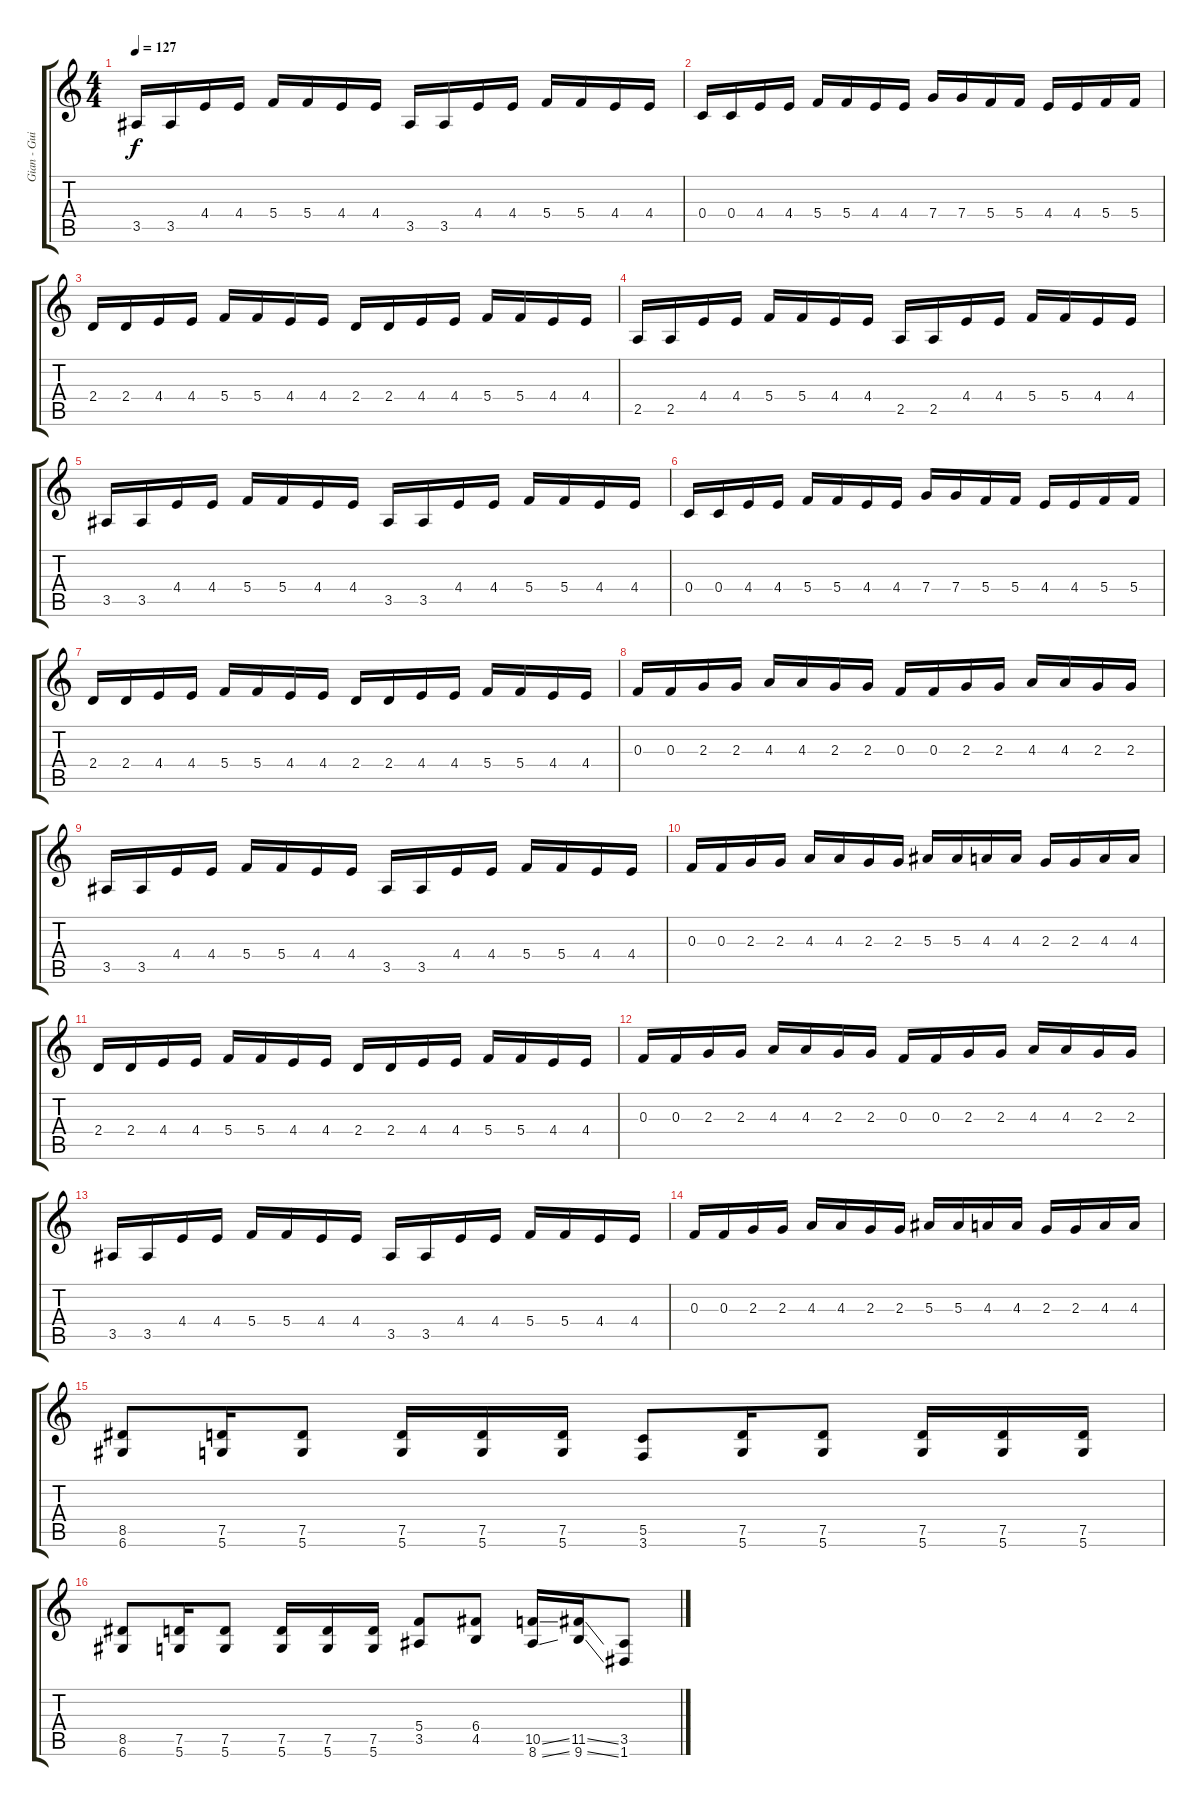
\track ("Gian - Guitar 2" "Gian - Gui") {instrument distortionguitar}
\staff {score tabs}
\tuning (D4 A3 F3 C3 G2 D2) {hide}
\ts (4 4)
\tempo 127
\clef g2
\ks c
3.5.16{dy f} 3.5.16 4.4.16 4.4.16 5.4.16 5.4.16 4.4.16 4.4.16 3.5.16 3.5.16 4.4.16 4.4.16 5.4.16 5.4.16 4.4.16 4.4.16 |
0.4.16 0.4.16 4.4.16 4.4.16 5.4.16 5.4.16 4.4.16 4.4.16 7.4.16 7.4.16 5.4.16 5.4.16 4.4.16 4.4.16 5.4.16 5.4.16 |
2.4.16 2.4.16 4.4.16 4.4.16 5.4.16 5.4.16 4.4.16 4.4.16 2.4.16 2.4.16 4.4.16 4.4.16 5.4.16 5.4.16 4.4.16 4.4.16 |
2.5.16 2.5.16 4.4.16 4.4.16 5.4.16 5.4.16 4.4.16 4.4.16 2.5.16 2.5.16 4.4.16 4.4.16 5.4.16 5.4.16 4.4.16 4.4.16 |
3.5.16 3.5.16 4.4.16 4.4.16 5.4.16 5.4.16 4.4.16 4.4.16 3.5.16 3.5.16 4.4.16 4.4.16 5.4.16 5.4.16 4.4.16 4.4.16 |
0.4.16 0.4.16 4.4.16 4.4.16 5.4.16 5.4.16 4.4.16 4.4.16 7.4.16 7.4.16 5.4.16 5.4.16 4.4.16 4.4.16 5.4.16 5.4.16 |
2.4.16 2.4.16 4.4.16 4.4.16 5.4.16 5.4.16 4.4.16 4.4.16 2.4.16 2.4.16 4.4.16 4.4.16 5.4.16 5.4.16 4.4.16 4.4.16 |
0.3.16 0.3.16 2.3.16 2.3.16 4.3.16 4.3.16 2.3.16 2.3.16 0.3.16 0.3.16 2.3.16 2.3.16 4.3.16 4.3.16 2.3.16 2.3.16 |
3.5.16 3.5.16 4.4.16 4.4.16 5.4.16 5.4.16 4.4.16 4.4.16 3.5.16 3.5.16 4.4.16 4.4.16 5.4.16 5.4.16 4.4.16 4.4.16 |
0.3.16 0.3.16 2.3.16 2.3.16 4.3.16 4.3.16 2.3.16 2.3.16 5.3.16 5.3.16 4.3.16 4.3.16 2.3.16 2.3.16 4.3.16 4.3.16 |
2.4.16 2.4.16 4.4.16 4.4.16 5.4.16 5.4.16 4.4.16 4.4.16 2.4.16 2.4.16 4.4.16 4.4.16 5.4.16 5.4.16 4.4.16 4.4.16 |
0.3.16 0.3.16 2.3.16 2.3.16 4.3.16 4.3.16 2.3.16 2.3.16 0.3.16 0.3.16 2.3.16 2.3.16 4.3.16 4.3.16 2.3.16 2.3.16 |
3.5.16 3.5.16 4.4.16 4.4.16 5.4.16 5.4.16 4.4.16 4.4.16 3.5.16 3.5.16 4.4.16 4.4.16 5.4.16 5.4.16 4.4.16 4.4.16 |
0.3.16 0.3.16 2.3.16 2.3.16 4.3.16 4.3.16 2.3.16 2.3.16 5.3.16 5.3.16 4.3.16 4.3.16 2.3.16 2.3.16 4.3.16 4.3.16 |
(8.5 6.6).8 (7.5 5.6).16 (7.5 5.6).8 (7.5 5.6).16 (7.5 5.6).16 (7.5 5.6).16 (5.5 3.6).8 (7.5 5.6).16 (7.5 5.6).8 (7.5 5.6).16 (7.5 5.6).16 (7.5 5.6).16 |
(8.5 6.6).8 (7.5 5.6).16 (7.5 5.6).8 (7.5 5.6).16 (7.5 5.6).16 (7.5 5.6).16 (5.4 3.5).8 (6.4 4.5).8 (10.5{ss} 8.6{ss}).16 (11.5{ss} 9.6{ss}).16 (3.5 1.6).8
